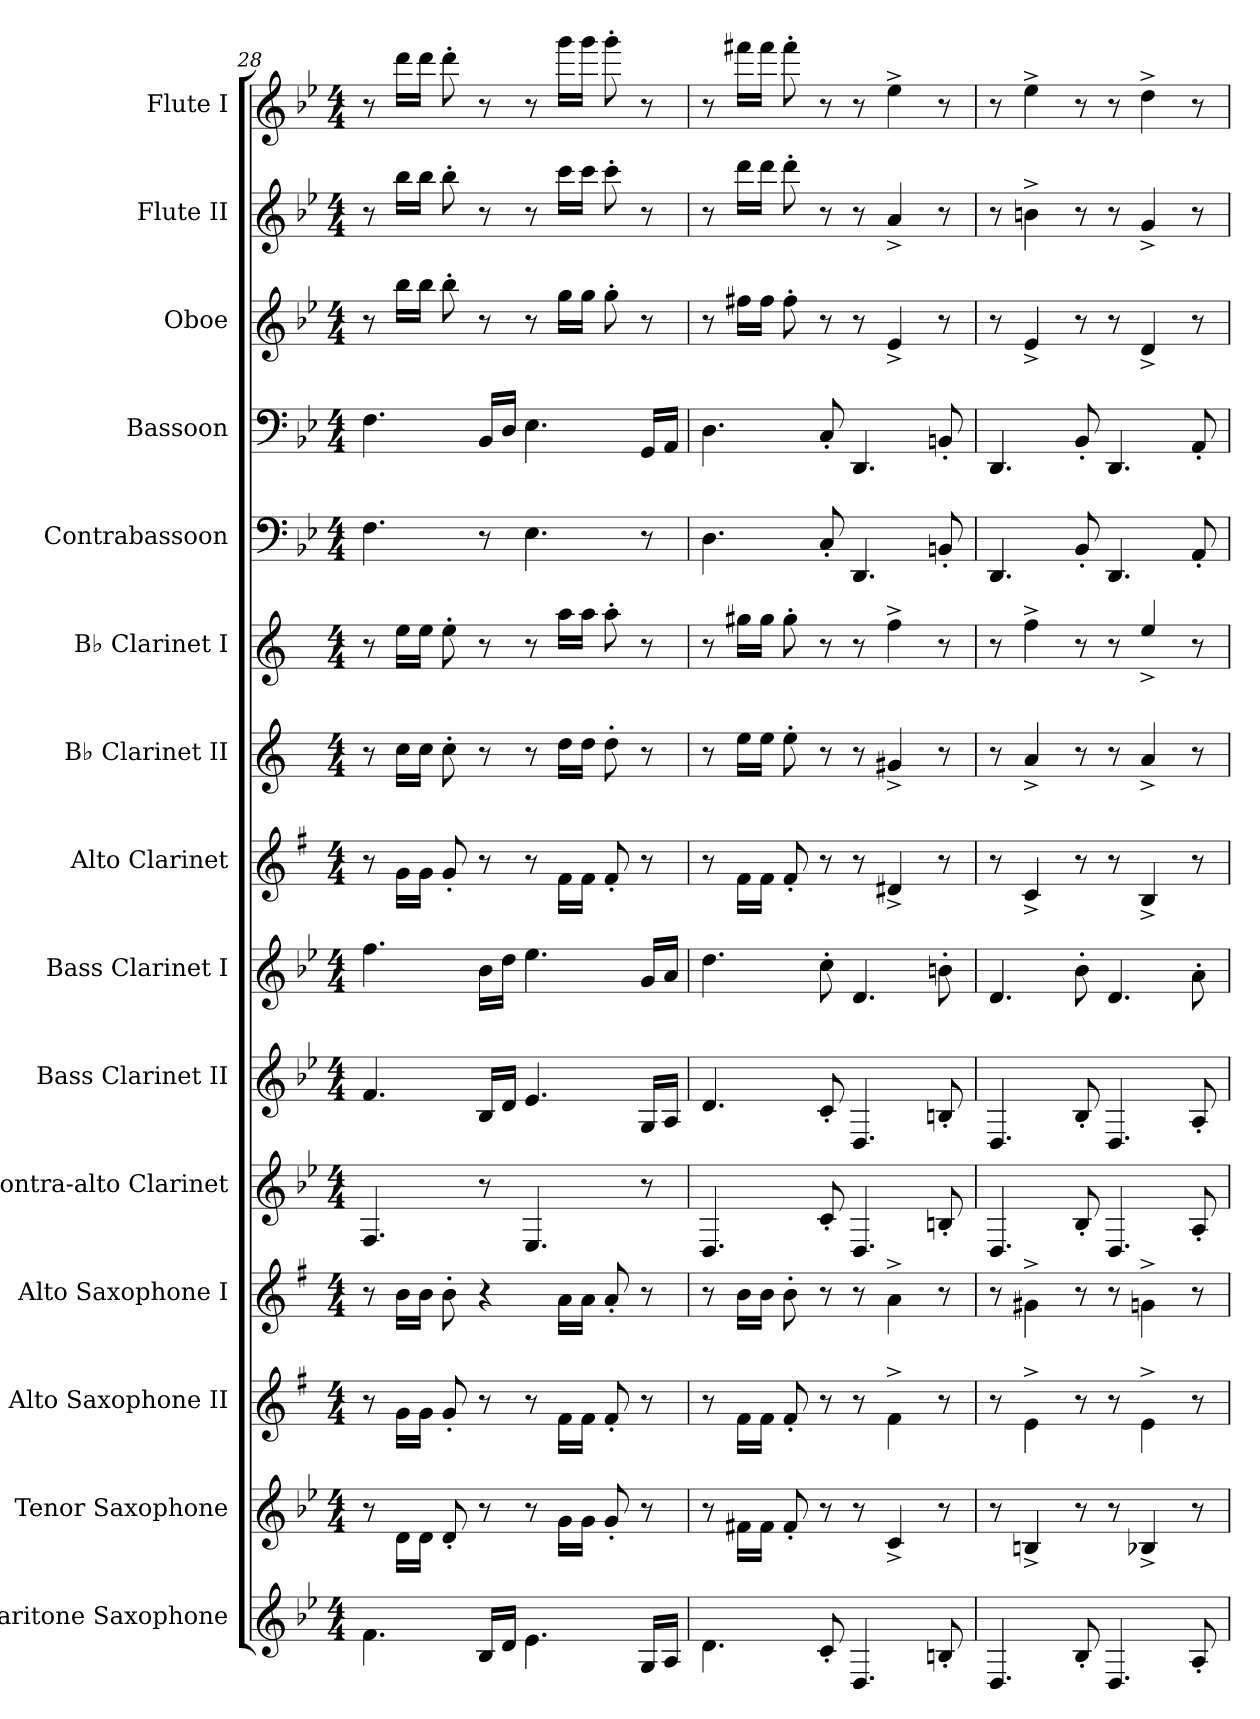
**kern	**kern	**kern	**kern	**kern	**kern	**kern	**kern	**kern	**kern	**kern	**kern	**kern	**kern	**kern
*part15	*part14	*part13	*part12	*part11	*part10	*part9	*part8	*part7	*part6	*part5	*part4	*part3	*part2	*part1
*staff15	*staff14	*staff13	*staff12	*staff11	*staff10	*staff9	*staff8	*staff7	*staff6	*staff5	*staff4	*staff3	*staff2	*staff1
*I"Baritone Saxophone	*I"Tenor Saxophone	*I"Alto Saxophone II	*I"Alto Saxophone I	*I"Contra-alto Clarinet	*I"Bass Clarinet II	*I"Bass Clarinet I	*I"Alto Clarinet	*I"B♭ Clarinet II	*I"B♭ Clarinet I	*I"Contrabassoon	*I"Bassoon	*I"Oboe	*I"Flute II	*I"Flute I
*I'Bar. Sax.	*I'T. Sax.	*I'A. Sax. II	*I'A. Sax. I	*I'C-a. Cl.	*I'B. Cl. II	*I'B. Cl. I	*I'A. Cl.	*I'B♭ Cl. II	*I'B♭ Cl. I	*I'Cbsn.	*I'Bsn.	*I'Ob.	*I'Fl. II	*I'Fl. I
*clefG2	*clefG2	*clefG2	*clefG2	*clefG2	*clefG2	*clefG2	*clefG2	*clefG2	*clefG2	*clefF4	*clefF4	*clefG2	*clefG2	*clefG2
*ITrd12c21	*ITrd8c14	*ITrd5c9	*ITrd5c9	*ITrd12c21	*ITrd8c14	*ITrd8c14	*ITrd5c9	*ITrd1c2	*ITrd1c2	*ITrd7c12	*	*	*	*
*k[b-e-]	*k[b-e-]	*k[b-e-]	*k[b-e-]	*k[b-e-]	*k[b-e-]	*k[b-e-]	*k[b-e-]	*k[b-e-]	*k[b-e-]	*k[b-e-]	*k[b-e-]	*k[b-e-]	*k[b-e-]	*k[b-e-]
*M4/4	*M4/4	*M4/4	*M4/4	*M4/4	*M4/4	*M4/4	*M4/4	*M4/4	*M4/4	*M4/4	*M4/4	*M4/4	*M4/4	*M4/4
=28	=28	=28	=28	=28	=28	=28	=28	=28	=28	=28	=28	=28	=28	=28
4.F\	8r	8r	8r	4.FF/	4.F/	4.f\	8r	8r	8r	4.FF\	4.F\	8r	8r	8r
.	16D\LL	16B-\LL	16d\LL	.	.	.	16B-\LL	16b-\LL	16dd\LL	.	.	16bb-\LL	16bb-\LL	16ddd\LL
.	16D\JJ	16B-\JJ	16d\JJ	.	.	.	16B-\JJ	16b-\JJ	16dd\JJ	.	.	16bb-\JJ	16bb-\JJ	16ddd\JJ
.	8D'/	8B-'/	8d'\	.	.	.	8B-'/	8b-'\	8dd'\	.	.	8bb-'\	8bb-'\	8ddd'\
16BB-/LL	8r	8r	4r	8r	16BB-/LL	16B-\LL	8r	8r	8r	8r	16BB-/LL	8r	8r	8r
16D/JJ	.	.	.	.	16D/JJ	16d\JJ	.	.	.	.	16D/JJ	.	.	.
4.E-\	8r	8r	.	4.EE-/	4.E-/	4.e-\	8r	8r	8r	4.EE-\	4.E-\	8r	8r	8r
.	16G\LL	16A\LL	16c\LL	.	.	.	16A\LL	16cc\LL	16gg\LL	.	.	16gg\LL	16ccc\LL	16ggg\LL
.	16G\JJ	16A\JJ	16c\JJ	.	.	.	16A\JJ	16cc\JJ	16gg\JJ	.	.	16gg\JJ	16ccc\JJ	16ggg\JJ
.	8G'/	8A'/	8c'/	.	.	.	8A'/	8cc'\	8gg'\	.	.	8gg'\	8ccc'\	8ggg'\
16GG/LL	8r	8r	8r	8r	16GG/LL	16G/LL	8r	8r	8r	8r	16GG/LL	8r	8r	8r
16AA/JJ	.	.	.	.	16AA/JJ	16A/JJ	.	.	.	.	16AA/JJ	.	.	.
=29	=29	=29	=29	=29	=29	=29	=29	=29	=29	=29	=29	=29	=29	=29
4.D\	8r	8r	8r	4.DD/	4.D/	4.d\	8r	8r	8r	4.DD\	4.D\	8r	8r	8r
.	16F#X\LL	16A\LL	16d\LL	.	.	.	16A\LL	16dd\LL	16ff#X\LL	.	.	16ff#X\LL	16ddd\LL	16fff#X\LL
.	16F#\JJ	16A\JJ	16d\JJ	.	.	.	16A\JJ	16dd\JJ	16ff#\JJ	.	.	16ff#\JJ	16ddd\JJ	16fff#\JJ
.	8F#'/	8A'/	8d'\	.	.	.	8A'/	8dd'\	8ff#'\	.	.	8ff#'\	8ddd'\	8fff#'\
8C'/	8r	8r	8r	8C'/	8C'/	8c'\	8r	8r	8r	8CC'/	8C'/	8r	8r	8r
4.DD/	8r	8r	8r	4.DD/	4.DD/	4.D/	8r	8r	8r	4.DDD/	4.DD/	8r	8r	8r
.	4C^/	4A^\	4c^\	.	.	.	4F#X^/	4f#X^/	4ee-^\	.	.	4e-^/	4a^/	4ee-^\
8BBn'/	8r	8r	8r	8BBn'/	8BBn'/	8Bn'\	8r	8r	8r	8BBBn'/	8BBn'/	8r	8r	8r
=30	=30	=30	=30	=30	=30	=30	=30	=30	=30	=30	=30	=30	=30	=30
4.DD/	8r	8r	8r	4.DD/	4.DD/	4.D/	8r	8r	8r	4.DDD/	4.DD/	8r	8r	8r
.	4BBn^/	4G^\	4Bn^\	.	.	.	4E-^/	4g^/	4ee-^\	.	.	4e-^/	4bn^\	4ee-^\
8BB-'/	8r	8r	8r	8BB-'/	8BB-'/	8B-'\	8r	8r	8r	8BBB-'/	8BB-'/	8r	8r	8r
4.DD/	8r	8r	8r	4.DD/	4.DD/	4.D/	8r	8r	8r	4.DDD/	4.DD/	8r	8r	8r
.	4BB-X^/	4G^\	4B-X^\	.	.	.	4D^/	4g^/	4dd^/	.	.	4d^/	4g^/	4dd^\
8AA'/	8r	8r	8r	8AA'/	8AA'/	8A'\	8r	8r	8r	8AAA'/	8AA'/	8r	8r	8r
=	=	=	=	=	=	=	=	=	=	=	=	=	=	=
*-	*-	*-	*-	*-	*-	*-	*-	*-	*-	*-	*-	*-	*-	*-
